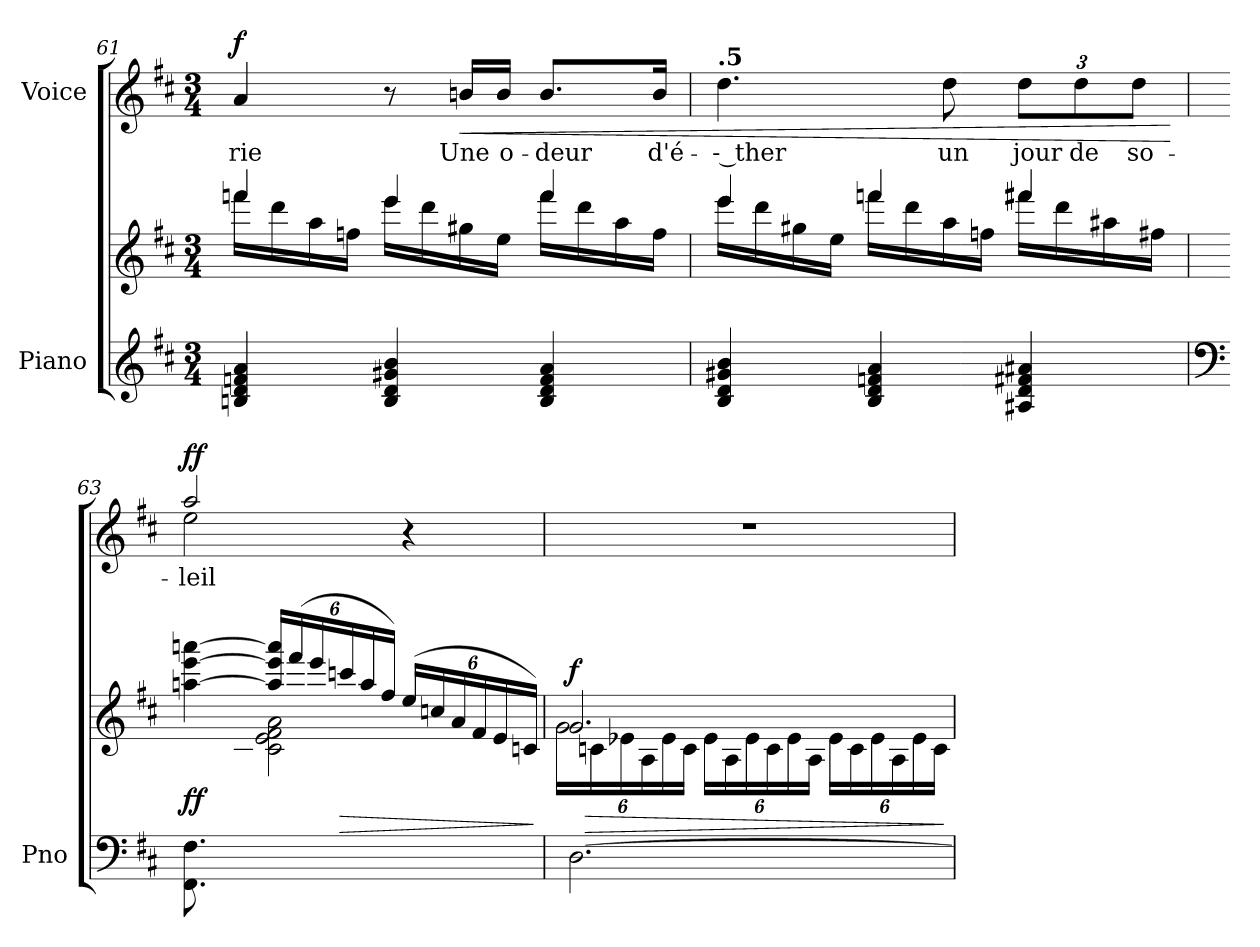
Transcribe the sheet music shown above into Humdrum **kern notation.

**kern	**kern	**dynam	**kern	**text	**dynam
*part2	*part2	*part2	*part1	*part1	*part1
*staff3	*staff2	*staff2/3	*staff1	*staff1	*staff1
*I"Piano	*	*	*I"Voice	*	*
*I'Pno	*	*	*	*	*
*clefG2	*clefG2	*	*clefG2	*	*
*k[f#c#]	*k[f#c#]	*	*k[f#c#]	*	*
*M3/4	*M3/4	*	*M3/4	*	*
*MM121	*MM121	*	*MM121	*	*
=61	=61	=61	=61	=61	=61
*	*^	*	*	*	*
!	!	!	!	!	!LO:LY:b	!LO:DY:a
4Bn/ 4d/ 4fn/ 4a/	4fffn/	16fff\LL	.	4a/	-rie	f
.	.	16ddd\	.	.	.	.
.	.	16aa\	.	.	.	.
.	.	16ffn\JJ	.	.	.	.
4B/ 4d/ 4g#X/ 4b/	4eee/	16eee\LL	.	8r	.	.
.	.	16ddd\	.	.	.	.
!	!	!	!	!	!LO:LY:b	!LO:HP:b
.	.	16gg#X\	.	16bni/LL	Une	<
!	!	!	!	!	!LO:LY:b	!
.	.	16ee\JJ	.	16b/JJ	o-	.
!	!	!	!	!	!LO:LY:b	!
4B/ 4d/ 4f/ 4a/	4fff/	16fff\LL	.	8.b/L	-deur	.
.	.	16ddd\	.	.	.	.
.	.	16aa\	.	.	.	.
!	!	!	!	!	!LO:LY:b	!
.	.	16ff\JJ	.	16b/Jk	d'é-	.
!!LO:LB:g=z
=62	=62	=62	=62	=62	=62	=62
*	*	*	*	*MM121	*	*
!	!	!	!	!LO:TX:a:B:t=.5	!	!
!	!	!	!	!	!LO:LY:b	!
4B/ 4d/ 4g#X/ 4b/	4eee/	16eee\LL	.	4.dd\	-- ther	.
.	.	16ddd\	.	.	.	.
.	.	16gg#X\	.	.	.	.
.	.	16ee\JJ	.	.	.	.
4B/ 4d/ 4fn/ 4a/	4fffn/	16fff\LL	.	.	.	.
.	.	16ddd\	.	.	.	.
!	!	!	!	!	!LO:LY:b	!
.	.	16aa\	.	8dd\	un	.
.	.	16ffn\JJ	.	.	.	.
!	!	!	!	!	!LO:LY:b	!
4A#X/ 4d/ 4f#X/ 4a#X/	4fff#X/	16fff#\LL	.	12dd\L	jour	.
.	.	16ddd\	.	.	.	.
!	!	!	!	!	!LO:LY:b	!
.	.	.	.	12dd\	de	.
.	.	16aa#X\	.	.	.	.
!	!	!	!	!	!LO:LY:b	!
.	.	.	.	12dd\J	so-	.
.	.	16ff#X\JJ	.	.	.	.
*	*v	*v	*	*	*	*
.	.	.	.	.	[
=63	=63	=63	=63	=63	=63
*clefF4	*	*	*	*	*
*	*	*	*MM116	*	*
*	*^	*	*	*	*
!	!	!	!	!LO:TX:a:B:t=1	!	!
!	!	!	!	!LO:TX:a:t=er.	!	!
!	!	!	!	!LO:TX:a:t=mouv	!	!
!	!	!	!	!LO:TX:a:t=t.	!	!
!	!	!	!LO:DY:b	!	!LO:LY:b	!LO:DY:a
*	*	*	*	*^	*	*
8.FF#\ 8.F#\L	[4aan\ [4eee\ [4aaan\	8.ryy	ff	2aa/	2ee\	-leil	ff
2ryy	.	16cn\ 16e\ 16f#\ 16a\Jk	.	.	.	.	.
*	*Xbrackettup	*	*	*	*	*	*
.	24aa/] 24eee/] 24aaa/]LL	2c\ 2e\ 2f#\ 2a\	.	.	.	.	.
.	(<24fff#/	.	.	.	.	.	.
.	24eee/	.	.	.	.	.	.
!	!	!	!LO:HP:b	!	!	!	!
.	24cccn/	.	>	.	.	.	.
.	24aa/	.	.	.	.	.	.
.	24ff#/JJ)	.	.	.	.	.	.
.	(<24ee/LL	.	.	4r	4ryy	.	.
.	24ccn/	.	.	.	.	.	.
.	24a/	.	.	.	.	.	.
.	24f#/	.	.	.	.	.	.
.	24e/	.	.	.	.	.	.
16ryy	.	.	.	.	.	.	.
.	24cn/JJ)	.	.	.	.	.	.
*	*v	*v	*	*	*	*	*
*	*	*	*v	*v	*	*
.	.	]	.	.	.
!!LO:LB:g=z
=64	=64	=64	=64	=64	=64
*	*^	*	*	*	*
!	!	!LO:N:head=open	!LO:HP:b	!	!	!
!	!	!	!LO:DY:n=1:a	!	!	!
[2.D\	2.g/	24g\LL	> f	2.r	.	.
.	.	24cn\	.	.	.	.
.	.	24e-X\	.	.	.	.
.	.	24A\	.	.	.	.
.	.	24e-\	.	.	.	.
.	.	24c\JJ	.	.	.	.
.	.	24e-\LL	.	.	.	.
.	.	24A\	.	.	.	.
.	.	24e-\	.	.	.	.
.	.	24c\	.	.	.	.
.	.	24e-\	.	.	.	.
.	.	24A\JJ	.	.	.	.
.	.	24e-\LL	.	.	.	.
.	.	24c\	.	.	.	.
.	.	24e-\	.	.	.	.
.	.	24A\	.	.	.	.
.	.	24e-\	.	.	.	.
.	.	24c\JJ	.	.	.	.
*	*v	*v	*	*	*	*
.	.	]	.	.	.
=	=	=	=	=	=
*-	*-	*-	*-	*-	*-
